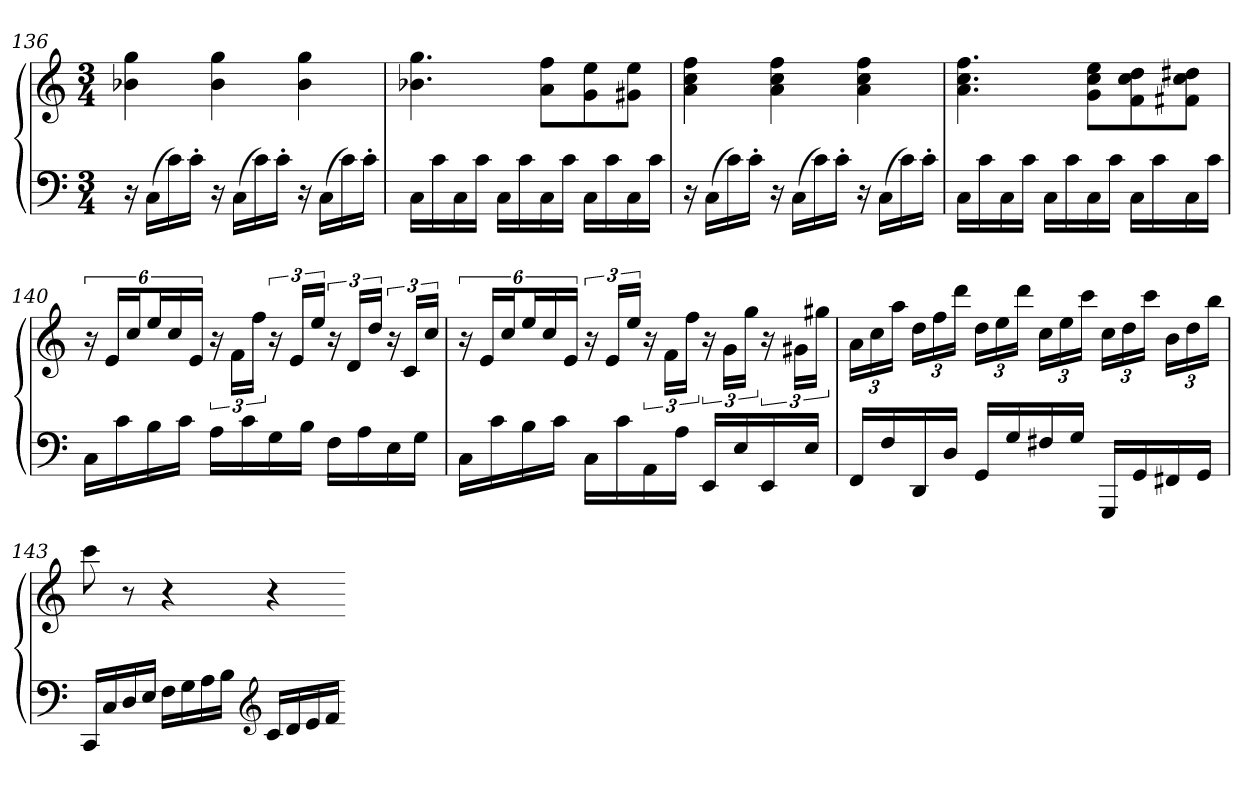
**kern	**kern
*part1	*part1
*staff2	*staff1
*clefF4	*clefG2
*k[]	*k[]
*C:	*C:
*M3/4	*M3/4
=136	=136
16r	4b-X 4gg
(16CLL	.
16c)	.
16c'JJ	.
16r	4b- 4gg
(16CLL	.
16c)	.
16c'JJ	.
16r	4b- 4gg
(16CLL	.
16c)	.
16c'JJ	.
=137	=137
16CLL	4.b-X 4.gg
16c	.
16C	.
16cJJ	.
16CLL	.
16c	.
16C	8a 8ffL
16cJJ	.
16CLL	8g 8ee
16c	.
16C	8g#X 8eeJ
16cJJ	.
=138	=138
16r	4a 4cc 4ff
(16CLL	.
16c)	.
16c'JJ	.
16r	4a 4cc 4ff
(16CLL	.
16c)	.
16c'JJ	.
16r	4a 4cc 4ff
(16CLL	.
16c)	.
16c'JJ	.
=139	=139
16CLL	4.a 4.cc 4.ff
16c	.
16C	.
16cJJ	.
16CLL	.
16c	.
16C	8g 8cc 8eeL
16cJJ	.
16CLL	8f 8cc 8dd
16c	.
16C	8f#X 8cc 8dd#XJ
16cJJ	.
=140	=140
16CLL	24r
.	24eLL
16c	.
.	24ccJ
16B	24eeL
.	24cc
16cJJ	.
.	24eJJ
16ALL	24r
.	24fLL
16c	.
.	24ffJJ
16G	24r
.	24eLL
16BJJ	.
.	24eeJJ
16FLL	24r
.	24dLL
16A	.
.	24ddJJ
16E	24r
.	24cLL
16GJJ	.
.	24ccJJ
=141	=141
16CLL	24r
.	24eLL
16c	.
.	24ccJ
16B	24eeL
.	24cc
16cJJ	.
.	24eJJ
16CLL	24r
.	24eLL
16c	.
.	24eeJJ
16AA	24r
.	24fLL
16AJJ	.
.	24ffJJ
16EELL	24r
.	24gLL
16E	.
.	24ggJJ
16EE	24r
.	24g#XLL
16EJJ	.
.	24gg#XJJ
=142	=142
16FFLL	24aLL
.	24cc
16F	.
.	24aaJJ
16DD	24ddLL
.	24ff
16DJJ	.
.	24dddJJ
16GGLL	24ddLL
.	24ee
16G	.
.	24dddJJ
16F#X	24ccLL
.	24ee
16GJJ	.
.	24cccJJ
16GGGLL	24ccLL
.	24dd
16GG	.
.	24cccJJ
16FF#X	24bLL
.	24dd
16GGJJ	.
.	24bbJJ
=143	=143
16CCLL	8ccc
16C	.
16D	8r
16EJJ	.
16FLL	4r
16G	.
16A	.
16BJJ	.
*clefG2	*
16cLL	4r
16d	.
16e	.
16fJJ	.
=-	=-
*-	*-
